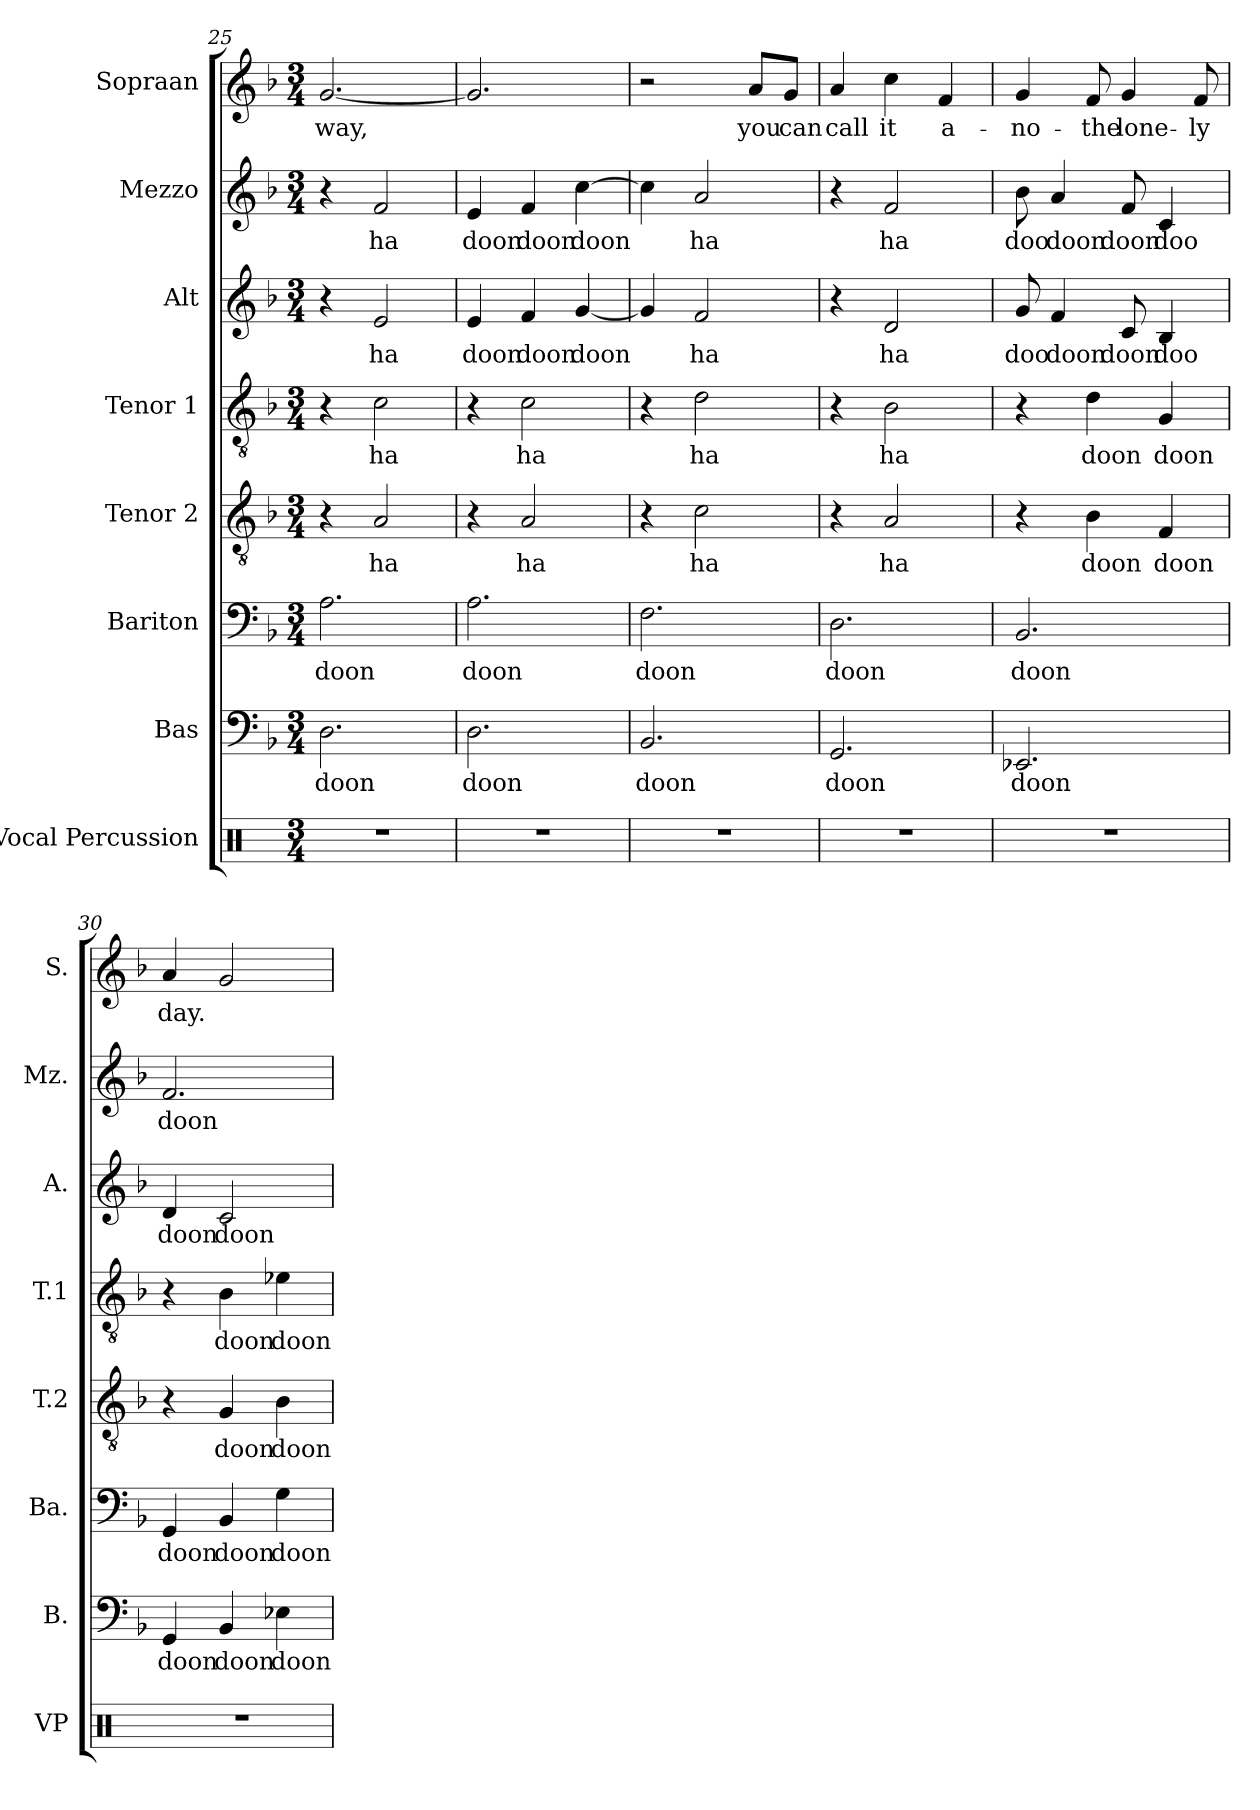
**kern	**kern	**text	**kern	**text	**kern	**text	**kern	**text	**kern	**text	**kern	**text	**kern	**text
*part8	*part7	*part7	*part6	*part6	*part5	*part5	*part4	*part4	*part3	*part3	*part2	*part2	*part1	*part1
*staff8	*staff7	*staff7	*staff6	*staff6	*staff5	*staff5	*staff4	*staff4	*staff3	*staff3	*staff2	*staff2	*staff1	*staff1
*I"Vocal Percussion	*I"Bas	*	*I"Bariton	*	*I"Tenor 2	*	*I"Tenor 1	*	*I"Alt	*	*I"Mezzo	*	*I"Sopraan	*
*I'VP	*I'B.	*	*I'Ba.	*	*I'T.2	*	*I'T.1	*	*I'A.	*	*I'Mz.	*	*I'S.	*
*clefX	*clefF4	*	*clefF4	*	*clefGv2	*	*clefGv2	*	*clefG2	*	*clefG2	*	*clefG2	*
*k[]	*k[b-]	*	*k[b-]	*	*k[b-]	*	*k[b-]	*	*k[b-]	*	*k[b-]	*	*k[b-]	*
*M3/4	*M3/4	*	*M3/4	*	*M3/4	*	*M3/4	*	*M3/4	*	*M3/4	*	*M3/4	*
=25	=25	=25	=25	=25	=25	=25	=25	=25	=25	=25	=25	=25	=25	=25
!	!	!LO:LY:b	!	!LO:LY:b	!	!	!	!	!	!	!	!	!	!LO:LY:b
2.r	2.D\	doon	2.A\	doon	4r	.	4r	.	4r	.	4r	.	[2.g/	way,
!	!	!	!	!	!	!LO:LY:b	!	!LO:LY:b	!	!LO:LY:b	!	!LO:LY:b	!	!
.	.	.	.	.	2A/	ha	2c\	ha	2e/	ha	2f/	ha	.	.
=26	=26	=26	=26	=26	=26	=26	=26	=26	=26	=26	=26	=26	=26	=26
!	!	!LO:LY:b	!	!LO:LY:b	!	!	!	!	!	!LO:LY:b	!	!LO:LY:b	!	!
2.r	2.D\	doon	2.A\	doon	4r	.	4r	.	4e/	doon	4e/	doon	2.g/]	.
!	!	!	!	!	!	!LO:LY:b	!	!LO:LY:b	!	!LO:LY:b	!	!LO:LY:b	!	!
.	.	.	.	.	2A/	ha	2c\	ha	4f/	doon	4f/	doon	.	.
!	!	!	!	!	!	!	!	!	!	!LO:LY:b	!	!LO:LY:b	!	!
.	.	.	.	.	.	.	.	.	[4g/	doon	[4cc\	doon	.	.
=27	=27	=27	=27	=27	=27	=27	=27	=27	=27	=27	=27	=27	=27	=27
!	!	!LO:LY:b	!	!LO:LY:b	!	!	!	!	!	!	!	!	!	!
2.r	2.BB-/	doon	2.F\	doon	4r	.	4r	.	4g/]	.	4cc\]	.	2r	.
!	!	!	!	!	!	!LO:LY:b	!	!LO:LY:b	!	!LO:LY:b	!	!LO:LY:b	!	!
.	.	.	.	.	2c\	ha	2d\	ha	2f/	ha	2a/	ha	.	.
!	!	!	!	!	!	!	!	!	!	!	!	!	!	!LO:LY:b
.	.	.	.	.	.	.	.	.	.	.	.	.	8a/L	you
!	!	!	!	!	!	!	!	!	!	!	!	!	!	!LO:LY:b
.	.	.	.	.	.	.	.	.	.	.	.	.	8g/J	can
=28	=28	=28	=28	=28	=28	=28	=28	=28	=28	=28	=28	=28	=28	=28
!	!	!LO:LY:b	!	!LO:LY:b	!	!	!	!	!	!	!	!	!	!LO:LY:b
2.r	2.GG/	doon	2.D\	doon	4r	.	4r	.	4r	.	4r	.	4a/	call
!	!	!	!	!	!	!LO:LY:b	!	!LO:LY:b	!	!LO:LY:b	!	!LO:LY:b	!	!LO:LY:b
.	.	.	.	.	2A/	ha	2B-\	ha	2d/	ha	2f/	ha	4cc\	it
!	!	!	!	!	!	!	!	!	!	!	!	!	!	!LO:LY:b
.	.	.	.	.	.	.	.	.	.	.	.	.	4f/	a-
=29	=29	=29	=29	=29	=29	=29	=29	=29	=29	=29	=29	=29	=29	=29
!	!	!LO:LY:b	!	!LO:LY:b	!	!	!	!	!	!LO:LY:b	!	!LO:LY:b	!	!LO:LY:b
2.r	2.EE-X/	doon	2.BB-/	doon	4r	.	4r	.	8g/	doo	8b-\	doo	4g/	-no-
!	!	!	!	!	!	!	!	!	!	!LO:LY:b	!	!LO:LY:b	!	!
.	.	.	.	.	.	.	.	.	4f/	doon	4a/	doon	.	.
!	!	!	!	!	!	!LO:LY:b	!	!LO:LY:b	!	!	!	!	!	!LO:LY:b
.	.	.	.	.	4B-\	doon	4d\	doon	.	.	.	.	8f/	-the
!	!	!	!	!	!	!	!	!	!	!LO:LY:b	!	!LO:LY:b	!	!LO:LY:b
.	.	.	.	.	.	.	.	.	8c/	doon	8f/	doon	4g/	lone-
!	!	!	!	!	!	!LO:LY:b	!	!LO:LY:b	!	!LO:LY:b	!	!LO:LY:b	!	!
.	.	.	.	.	4F/	doon	4G/	doon	4B-/	doo	4c/	doo	.	.
!	!	!	!	!	!	!	!	!	!	!	!	!	!	!LO:LY:b
.	.	.	.	.	.	.	.	.	.	.	.	.	8f/	-ly
!!LO:PB:g=z
=30	=30	=30	=30	=30	=30	=30	=30	=30	=30	=30	=30	=30	=30	=30
!	!	!LO:LY:b	!	!LO:LY:b	!	!	!	!	!	!LO:LY:b	!	!LO:LY:b	!	!LO:LY:b
2.r	4GG/	doon	4GG/	doon	4r	.	4r	.	4d/	doon	2.f/	doon	4a/	day.
!	!	!LO:LY:b	!	!LO:LY:b	!	!LO:LY:b	!	!LO:LY:b	!	!LO:LY:b	!	!	!	!
.	4BB-/	doon	4BB-/	doon	4G/	doon	4B-\	doon	2c/	doon	.	.	2g/	.
!	!	!LO:LY:b	!	!LO:LY:b	!	!LO:LY:b	!	!LO:LY:b	!	!	!	!	!	!
.	4E-X\	doon	4G\	doon	4B-\	doon	4e-X\	doon	.	.	.	.	.	.
=	=	=	=	=	=	=	=	=	=	=	=	=	=	=
*-	*-	*-	*-	*-	*-	*-	*-	*-	*-	*-	*-	*-	*-	*-
